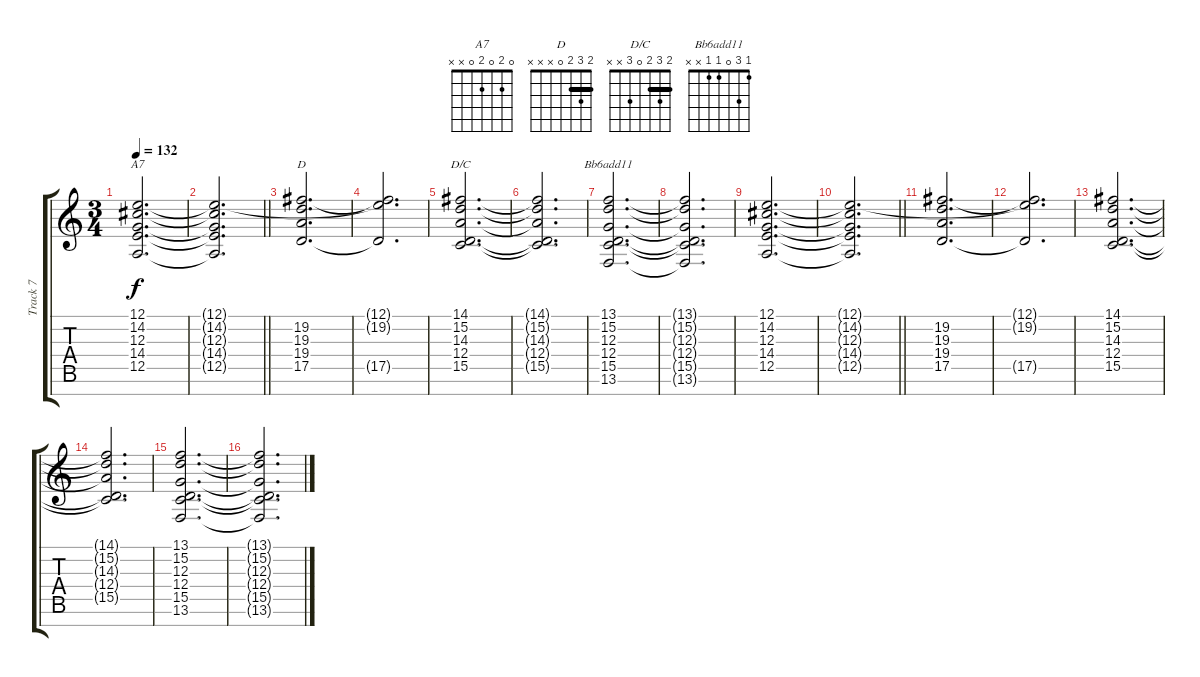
\track ("Track 7" "Track 7") {instrument percussiveorgan}
\staff {score tabs}
\tuning (E4 B3 G3 D3 A2 E2 B1) {hide}
\chord ("A7" 0 2 0 2 0 x x)
\chord ("D" 2 3 2 0 x x x) {barre 2}
\chord ("D/C" 2 3 2 0 3 x x) {barre 2}
\chord ("Bb6add11" 1 3 0 1 1 x x)
\ts (3 4)
\tempo 132
\clef g2
\ks c
(12.1 14.2 12.3 14.4 12.5).2{d ch "A7" dy f} |
\barLineRight lightlight
(12.1{t} 14.2{t} 12.3{t} 14.4{t} 12.5{t}).2{d} |
(19.2 19.3 19.4 17.5).2{d ch "D"} |
(12.1{t} 19.2{t} 17.5{t}).2{d} |
(14.1 15.2 14.3 12.4 15.5).2{d ch "D/C"} |
(14.1{t} 15.2{t} 14.3{t} 12.4{t} 15.5{t}).2{d} |
(13.1 15.2 12.3 12.4 15.5 13.6).2{d ch "Bb6add11"} |
(13.1{t} 15.2{t} 12.3{t} 12.4{t} 15.5{t} 13.6{t}).2{d} |
(12.1 14.2 12.3 14.4 12.5).2{d} |
\barLineRight lightlight
(12.1{t} 14.2{t} 12.3{t} 14.4{t} 12.5{t}).2{d} |
(19.2 19.3 19.4 17.5).2{d} |
(12.1{t} 19.2{t} 17.5{t}).2{d} |
(14.1 15.2 14.3 12.4 15.5).2{d} |
(14.1{t} 15.2{t} 14.3{t} 12.4{t} 15.5{t}).2{d} |
(13.1 15.2 12.3 12.4 15.5 13.6).2{d} |
(13.1{t} 15.2{t} 12.3{t} 12.4{t} 15.5{t} 13.6{t}).2{d}
